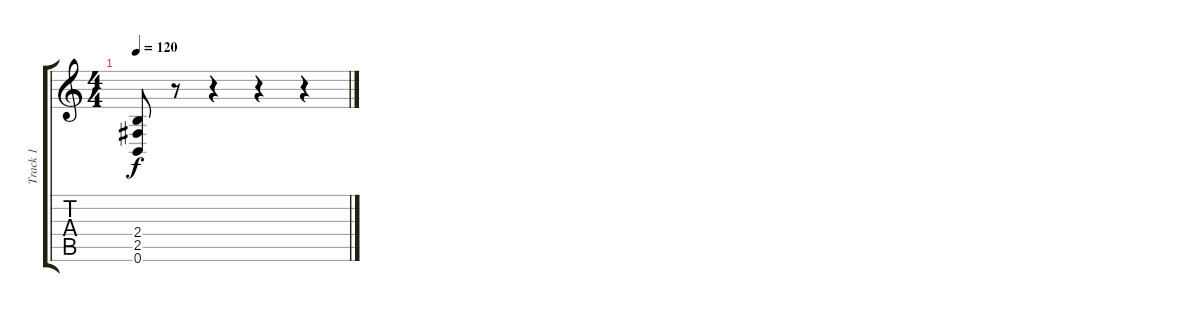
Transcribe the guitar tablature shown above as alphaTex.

\track ("Track 1" "Track 1") {instrument distortionguitar}
\staff {score tabs}
\tuning (B3 Gb3 D3 A2 E2 B1) {hide}
\ts (4 4)
\tempo 120
\clef g2
\ks c
(2.4 2.5 0.6).8{dy f} r.8 r.4 r.4 r.4
